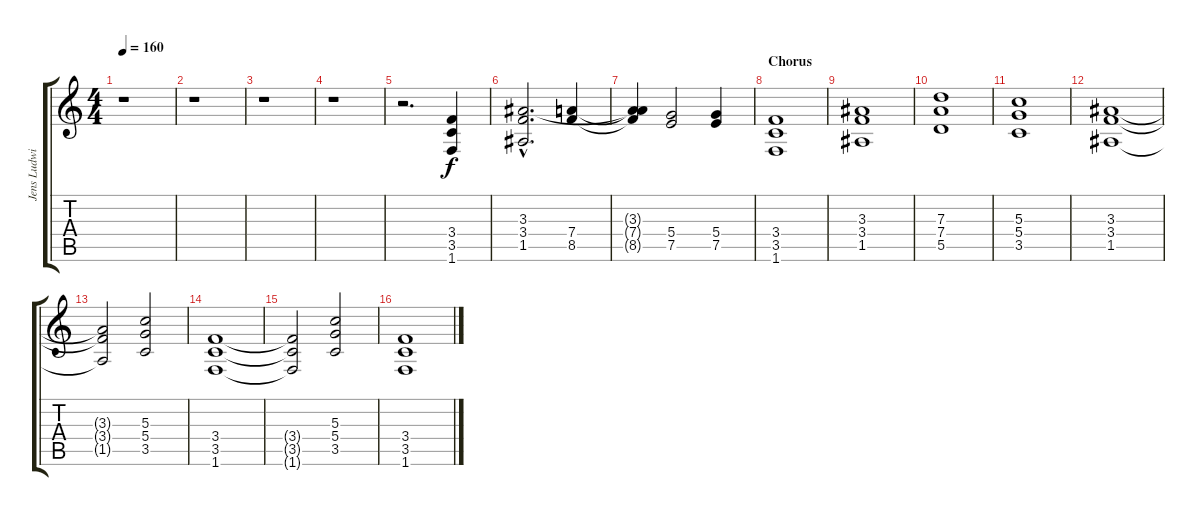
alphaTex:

\track ("Jens Ludwig" "Jens Ludwi") {instrument distortionguitar}
\staff {score tabs}
\tuning (E4 B3 G3 D3 A2 E2) {hide}
\ts (4 4)
\tempo 160
\clef g2
\ks c
r.1{dy f} |
r.1 |
r.1 |
r.1 |
r.2{d} (3.4 3.5 1.6).4 |
(3.3{hac} 3.4{hac} 1.5{hac}).2{d} (7.4 8.5).4 |
(3.3{t} 7.4{t} 8.5{t}).4 (5.4 7.5).2 (5.4 7.5).4 |
\section ("" "Chorus")
(3.4 3.5 1.6).1 |
(3.3 3.4 1.5).1 |
(7.3 7.4 5.5).1 |
(5.3 5.4 3.5).1 |
(3.3 3.4 1.5).1 |
(3.3{t} 3.4{t} 1.5{t}).2 (5.3 5.4 3.5).2 |
(3.4 3.5 1.6).1 |
(3.4{t} 3.5{t} 1.6{t}).2 (5.3 5.4 3.5).2 |
(3.4 3.5 1.6).1
